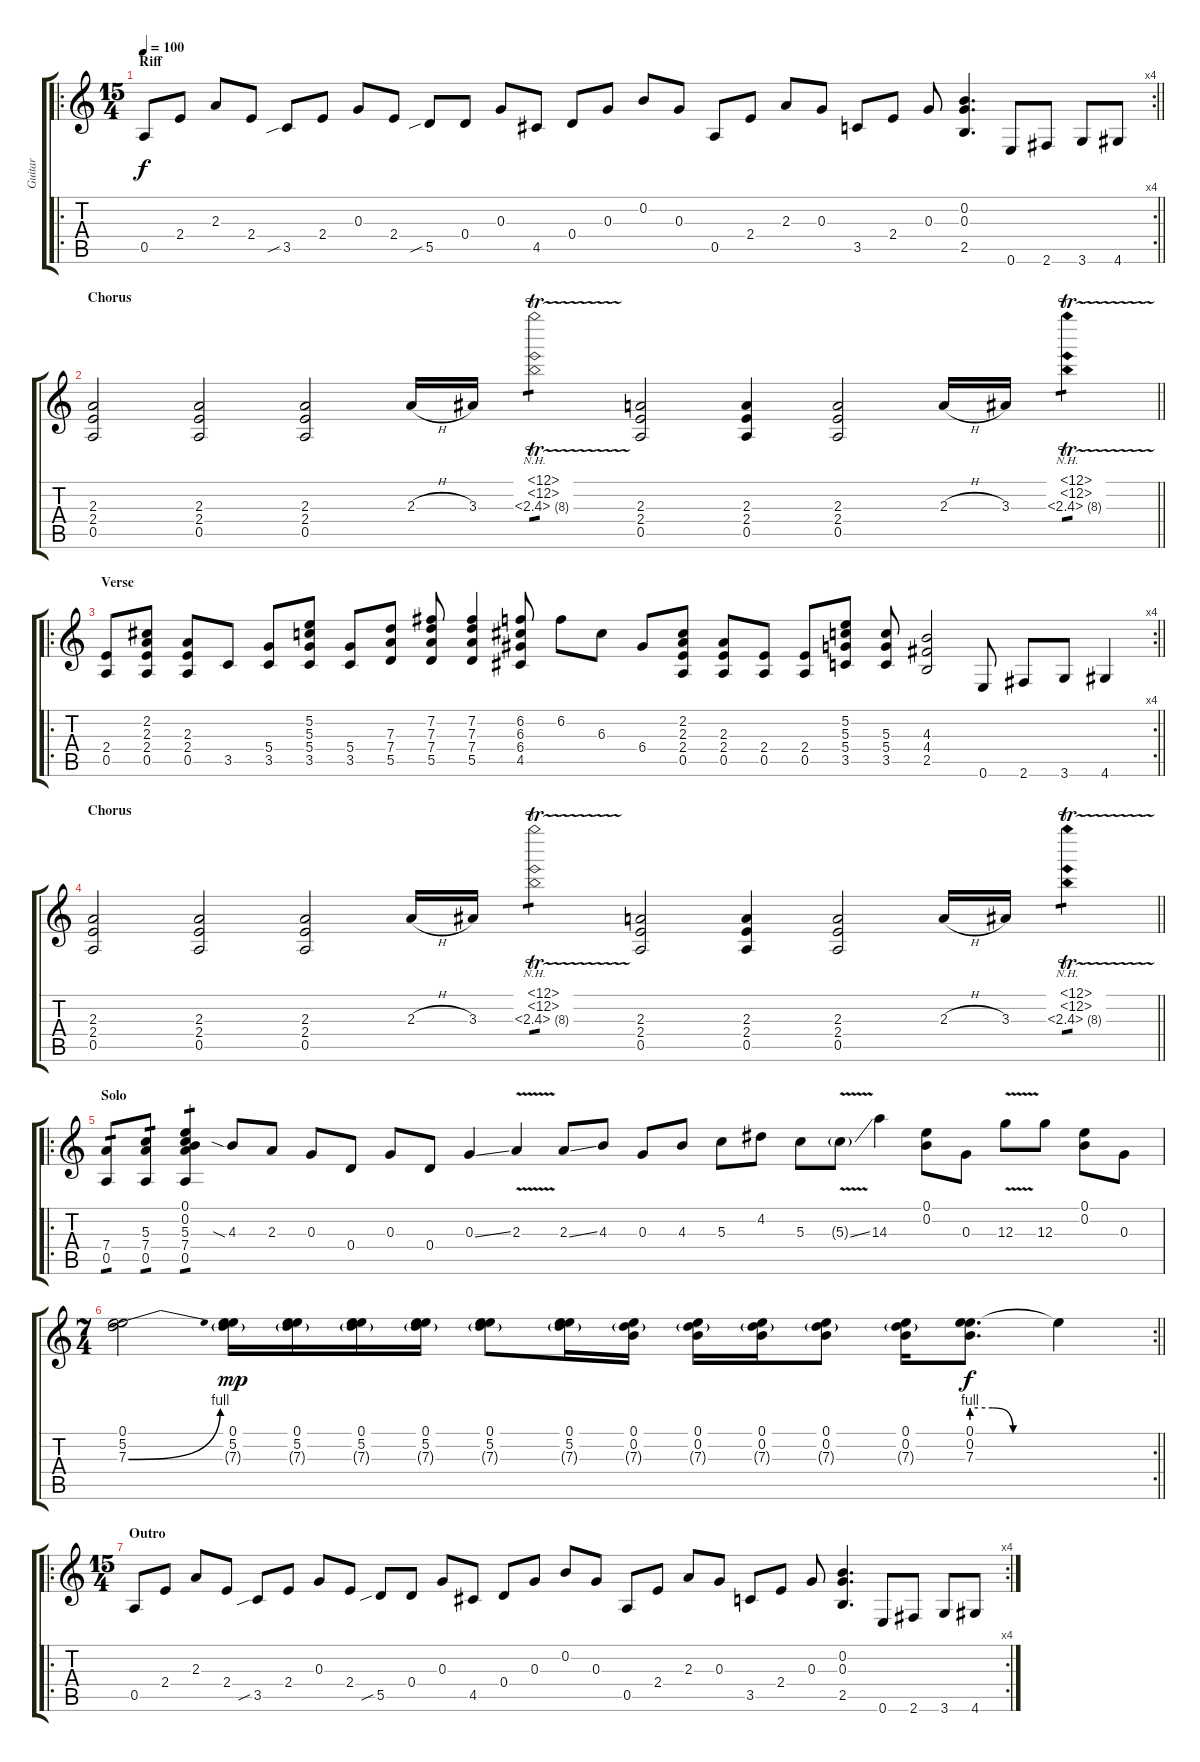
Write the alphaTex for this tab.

\track ("Guitar" "Guitar") {instrument electricguitarclean}
\staff {score tabs}
\tuning (E4 B3 G3 D3 A2 E2) {hide}
\ro
\rc 4
\ts (15 4)
\section ("" "Riff")
\tempo 100
\clef g2
\barLineRight lightlight
\ks c
0.5.8{dy f} 2.4.8 2.3.8 2.4.8 3.5{sib}.8 2.4.8 0.3.8 2.4.8 5.5{sib}.8 0.4.8 0.3.8 4.5.8 0.4.8 0.3.8 0.2.8 0.3.8 0.5.8 2.4.8 2.3.8 0.3.8 3.5.8 2.4.8 0.3.8 (0.2 0.3 2.5).4{d} 0.6.8 2.6.8 3.6.8 4.6.8 |
\section ("" "Chorus")
\barLineRight lightlight
(2.3 2.4 0.5).2 (2.3 2.4 0.5).2 (2.3 2.4 0.5).2 2.3{h}.16 3.3.16 (0.1{nh} 0.2{nh} 2.3{nh tr (8 16)}).2{tp 1} (2.3 2.4 0.5).2 (2.3 2.4 0.5).4 (2.3 2.4 0.5).2 2.3{h}.16 3.3.16 (0.1{nh} 0.2{nh} 2.3{nh tr (8 16)}).4{tp 1} |
\ro
\rc 4
\section ("" "Verse")
\barLineRight lightlight
(2.4 0.5).8 (2.2 2.3 2.4 0.5).8 (2.3 2.4 0.5).8 3.5.8 (5.4 3.5).8 (5.2 5.3 5.4 3.5).8 (5.4 3.5).8 (7.3 7.4 5.5).8 (7.2 7.3 7.4 5.5).8 (7.2 7.3 7.4 5.5).4 (6.2 6.3 6.4 4.5).8 6.2.8 6.3.8 6.4.8 (2.2 2.3 2.4 0.5).8 (2.3 2.4 0.5).8 (2.4 0.5).8 (2.4 0.5).8 (5.2 5.3 5.4 3.5).8 (5.3 5.4 3.5).8 (4.3 4.4 2.5).2 0.6.8 2.6.8 3.6.8 4.6.4 |
\section ("" "Chorus")
\barLineRight lightlight
(2.3 2.4 0.5).2 (2.3 2.4 0.5).2 (2.3 2.4 0.5).2 2.3{h}.16 3.3.16 (0.1{nh} 0.2{nh} 2.3{nh tr (8 16)}).2{tp 1} (2.3 2.4 0.5).2 (2.3 2.4 0.5).4 (2.3 2.4 0.5).2 2.3{h}.16 3.3.16 (0.1{nh} 0.2{nh} 2.3{nh tr (8 16)}).4{tp 1} |
\ro
\section ("" "Solo")
(7.4 0.5).8{tp 1} (5.3 7.4 0.5).8{tp 1} (0.1 0.2 5.3 7.4 0.5).4{tp 1} 4.3{sia}.8 2.3.8 0.3.8 0.4.8 0.3.8 0.4.8 0.3{ss}.4 2.3{v}.4 2.3{ss}.8 4.3.8 0.3.8 4.3.8 5.3.8 4.2.8 5.3.8 5.3{v ss g}.8 14.3.4 (0.1 0.2).8 0.3.8 12.3{v}.8 12.3.8 (0.1 0.2).8 0.3.8 |
\rc 2
\ts (7 4)
\barLineRight lightlight
(0.1 5.2 7.3{be (bend 0 0 60 4)}).2 (0.1 5.2 7.3{g}).16{dy mp} (0.1 5.2 7.3{g}).16 (0.1 5.2 7.3{g}).16 (0.1 5.2 7.3{g}).16 (0.1 5.2 7.3{g}).8 (0.1 5.2 7.3{g}).16 (0.1 0.2 7.3{g}).16 (0.1 0.2 7.3{g}).16 (0.1 0.2 7.3{g}).16 (0.1 0.2 7.3{g}).8 (0.1 0.2 7.3{g}).16 (0.1 0.2 7.3{be (custom 0 4 15 4 30 0 60 0)}).8{d dy f} 0.1{t}.4 |
\ro
\rc 4
\ts (15 4)
\section ("" "Outro")
0.5.8 2.4.8 2.3.8 2.4.8 3.5{sib}.8 2.4.8 0.3.8 2.4.8 5.5{sib}.8 0.4.8 0.3.8 4.5.8 0.4.8 0.3.8 0.2.8 0.3.8 0.5.8 2.4.8 2.3.8 0.3.8 3.5.8 2.4.8 0.3.8 (0.2 0.3 2.5).4{d} 0.6.8 2.6.8 3.6.8 4.6.8
